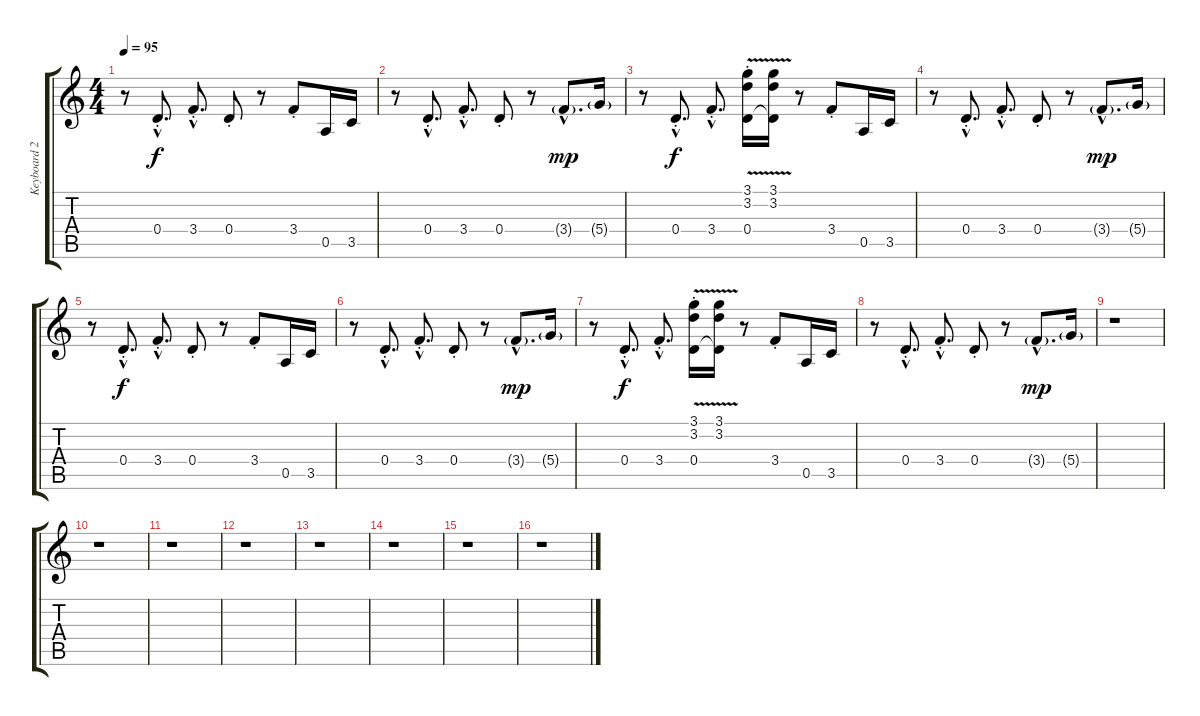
\track ("Keyboard 2" "Keyboard 2") {instrument electricguitarmuted}
\staff {score tabs}
\tuning (E4 B3 G3 D3 A2 E2) {hide}
\ts (4 4)
\tempo 95
\clef g2
\ks c
r.8{dy mp} 0.4{hac st}.8{d dy f} 3.4{hac st}.8{d} 0.4{st}.8 r.8 3.4{st}.8 0.5.16 3.5.16 |
r.8 0.4{hac st}.8{d} 3.4{hac st}.8{d} 0.4{st}.8 r.8 3.4{g hac}.8{d dy mp} 5.4{g}.16 |
r.8 0.4{hac st}.8{d dy f} 3.4{hac st}.8{d} (3.1{v} 3.2{v} 0.4{st}).16 (3.1{v} 3.2{v} 0.4{t}).16 r.8 3.4{st}.8 0.5.16 3.5.16 |
r.8 0.4{hac st}.8{d} 3.4{hac st}.8{d} 0.4{st}.8 r.8 3.4{g hac}.8{d dy mp} 5.4{g}.16 |
r.8 0.4{hac st}.8{d dy f} 3.4{hac st}.8{d} 0.4{st}.8 r.8 3.4{st}.8 0.5.16 3.5.16 |
r.8 0.4{hac st}.8{d} 3.4{hac st}.8{d} 0.4{st}.8 r.8 3.4{g hac}.8{d dy mp} 5.4{g}.16 |
r.8 0.4{hac st}.8{d dy f} 3.4{hac st}.8{d} (3.1{v} 3.2{v} 0.4{st}).16 (3.1{v} 3.2{v} 0.4{t}).16 r.8 3.4{st}.8 0.5.16 3.5.16 |
r.8 0.4{hac st}.8{d} 3.4{hac st}.8{d} 0.4{st}.8 r.8 3.4{g hac}.8{d dy mp} 5.4{g}.16 |
r.1 |
r.1 |
r.1 |
r.1 |
r.1 |
r.1 |
r.1 |
r.1
